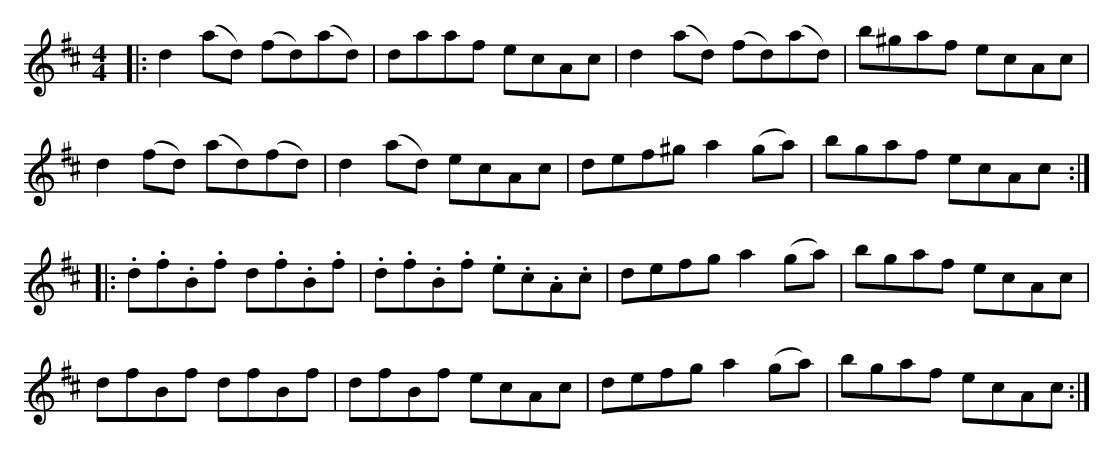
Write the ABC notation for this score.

X:1
M:4/4
K:D
|:d2 (ad) (fd)(ad)|daaf ecAc|d2 (ad) (fd)(ad)|b^gaf ecAc|
d2 (fd) (ad)(fd)|d2 (ad) ecAc|def^g a2(ga)|bgaf ecAc:|
|:.d.f.B.f d.f.B.f|.d.f.B.f .e.c.A.c|defg a2(ga)|bgaf ecAc|
dfBf dfBf|dfBf ecAc|defg a2(ga)|bgaf ecAc:|
